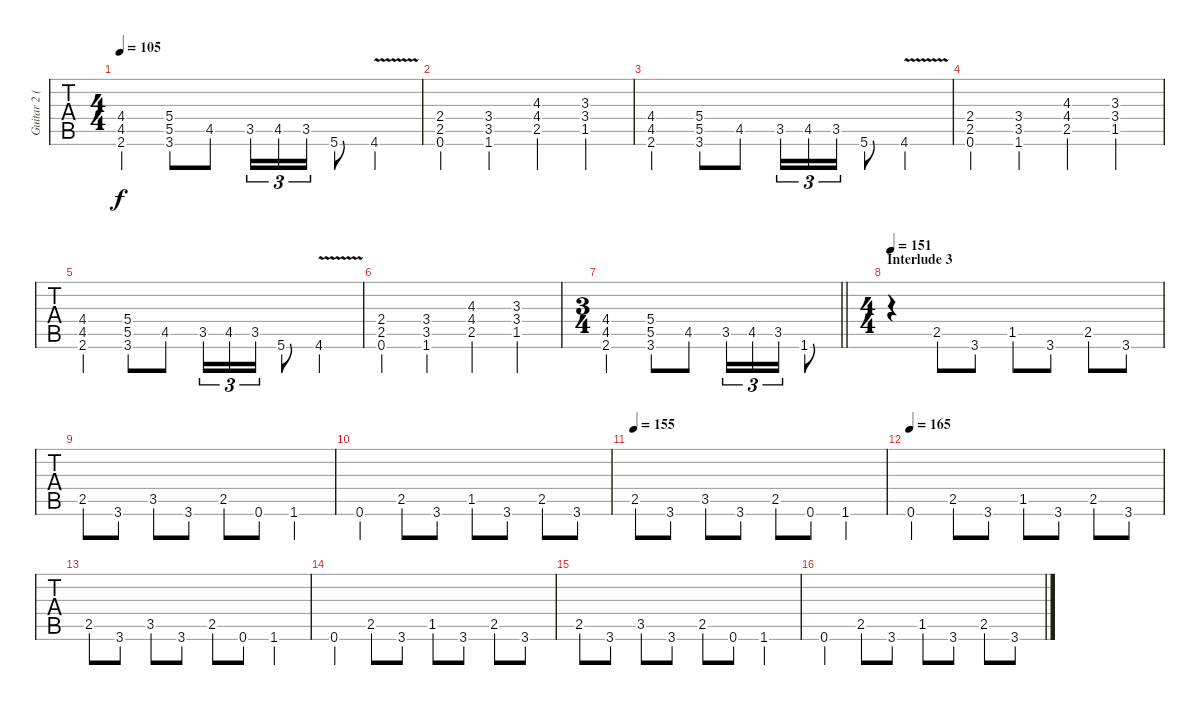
\track ("Guitar 2 (James Murphy)" "Guitar 2 (") {instrument distortionguitar}
\staff {tabs}
\tuning (D4 A3 F3 C3 G2 D2) {hide}
\ts (4 4)
\tempo 105
\clef g2
\ks c
(4.4 4.5 2.6).4{dy f} (5.4 5.5 3.6).8 4.5.8 3.5.16{tu (3 2)} 4.5.16{tu (3 2)} 3.5.16{tu (3 2)} 5.6.8 4.6{v}.4 |
(2.4 2.5 0.6).4 (3.4 3.5 1.6).4 (4.3 4.4 2.5).4 (3.3 3.4 1.5).4 |
(4.4 4.5 2.6).4 (5.4 5.5 3.6).8 4.5.8 3.5.16{tu (3 2)} 4.5.16{tu (3 2)} 3.5.16{tu (3 2)} 5.6.8 4.6{v}.4 |
(2.4 2.5 0.6).4 (3.4 3.5 1.6).4 (4.3 4.4 2.5).4 (3.3 3.4 1.5).4 |
(4.4 4.5 2.6).4 (5.4 5.5 3.6).8 4.5.8 3.5.16{tu (3 2)} 4.5.16{tu (3 2)} 3.5.16{tu (3 2)} 5.6.8 4.6{v}.4 |
(2.4 2.5 0.6).4 (3.4 3.5 1.6).4 (4.3 4.4 2.5).4 (3.3 3.4 1.5).4 |
\ts (3 4)
\barLineRight lightlight
(4.4 4.5 2.6).4 (5.4 5.5 3.6).8 4.5.8 3.5.16{tu (3 2)} 4.5.16{tu (3 2)} 3.5.16{tu (3 2)} 1.6.8 |
\ts (4 4)
\section ("" "Interlude 3")
\tempo 151
r.4 2.5.8 3.6.8 1.5.8 3.6.8 2.5.8 3.6.8 |
2.5.8 3.6.8 3.5.8 3.6.8 2.5.8 0.6.8 1.6.4 |
0.6.4 2.5.8 3.6.8 1.5.8 3.6.8 2.5.8 3.6.8 |
\tempo 155
2.5.8 3.6.8 3.5.8 3.6.8 2.5.8 0.6.8 1.6.4 |
\tempo 165
0.6.4 2.5.8 3.6.8 1.5.8 3.6.8 2.5.8 3.6.8 |
2.5.8 3.6.8 3.5.8 3.6.8 2.5.8 0.6.8 1.6.4 |
0.6.4 2.5.8 3.6.8 1.5.8 3.6.8 2.5.8 3.6.8 |
2.5.8 3.6.8 3.5.8 3.6.8 2.5.8 0.6.8 1.6.4 |
0.6.4 2.5.8 3.6.8 1.5.8 3.6.8 2.5.8 3.6.8
